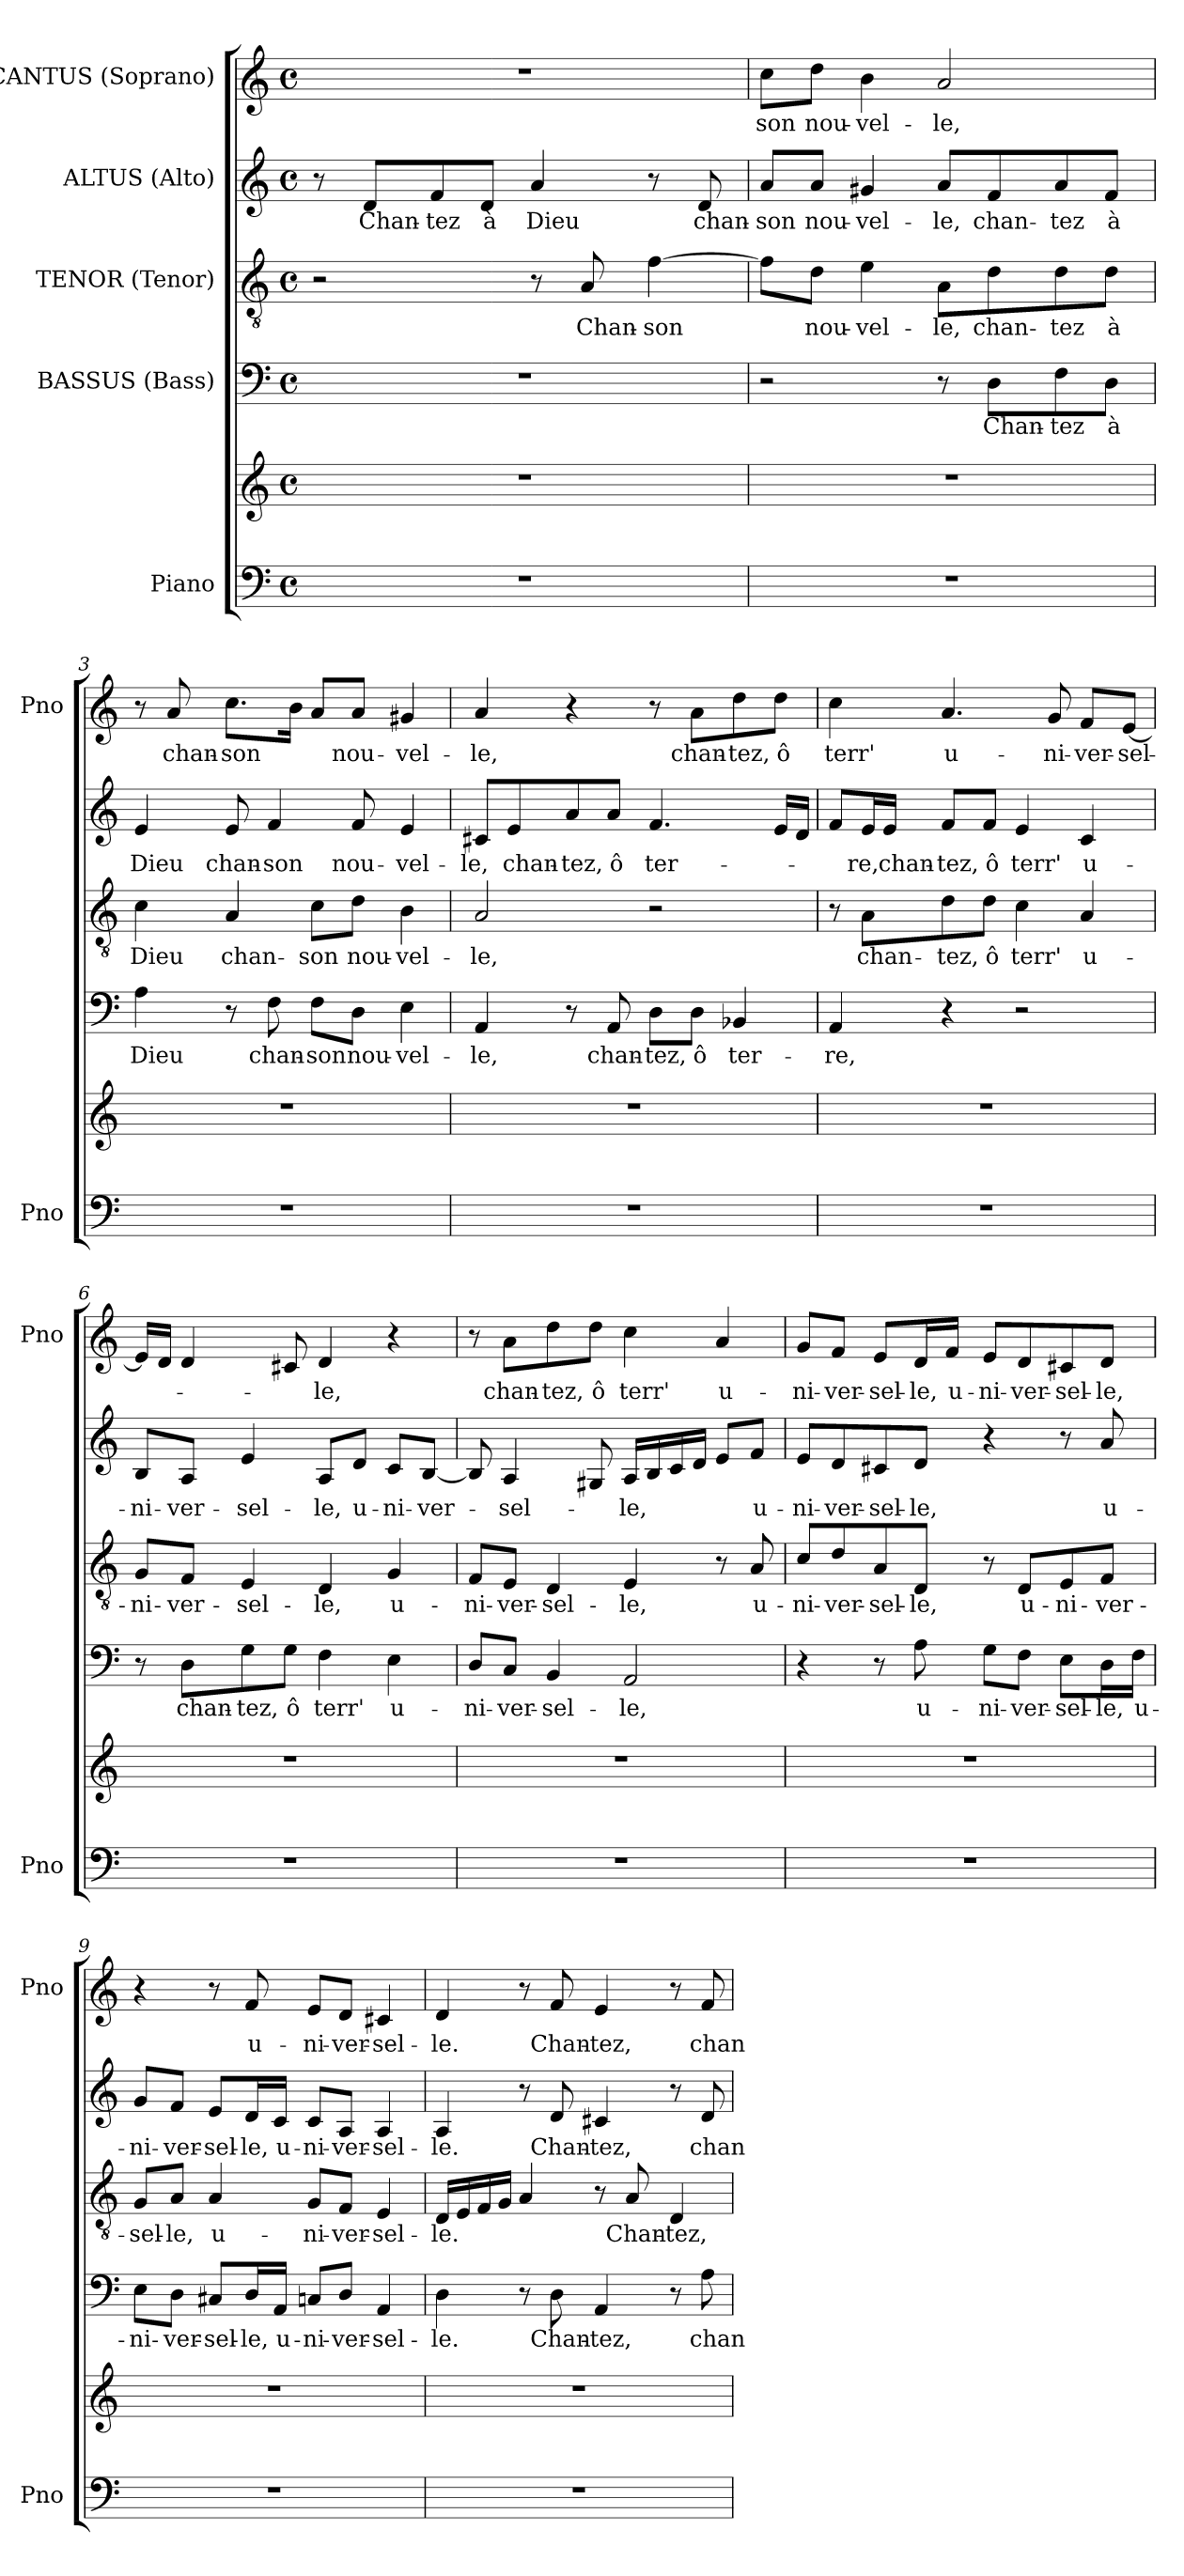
**kern	**kern	**kern	**text	**kern	**text	**kern	**text	**kern	**text
*part5	*part5	*part4	*part4	*part3	*part3	*part2	*part2	*part1	*part1
*staff6	*staff5	*staff4	*staff4	*staff3	*staff3	*staff2	*staff2	*staff1	*staff1
*I"Piano	*	*I"BASSUS (Bass)	*	*I"TENOR (Tenor)	*	*I"ALTUS (Alto)	*	*I"CANTUS (Soprano)	*
*I'Pno	*	*	*	*	*	*	*	*I'Pno	*
*clefF4	*clefG2	*clefF4	*	*clefGv2	*	*clefG2	*	*clefG2	*
*k[]	*k[]	*k[]	*	*k[]	*	*k[]	*	*k[]	*
*a:	*a:	*a:	*	*a:	*	*a:	*	*a:	*
*M4/4	*M4/4	*M4/4	*	*M4/4	*	*M4/4	*	*M4/4	*
*met(c)	*met(c)	*met(c)	*	*met(c)	*	*met(c)	*	*met(c)	*
=1	=1	=1	=1	=1	=1	=1	=1	=1	=1
1r	1r	1r	.	2r	.	8r	.	1r	.
.	.	.	.	.	.	8d/L	Chan-	.	.
.	.	.	.	.	.	8f/	-tez	.	.
.	.	.	.	.	.	8d/J	à	.	.
.	.	.	.	8r	.	4a/	Dieu	.	.
.	.	.	.	8A/	Chan-	.	.	.	.
.	.	.	.	[4f\	-son	8r	.	.	.
.	.	.	.	.	.	8d/	chan-	.	.
=2	=2	=2	=2	=2	=2	=2	=2	=2	=2
1r	1r	2r	.	8f\L]	.	8a/L	-son	8cc\L	son
.	.	.	.	8d\J	nou-	8a/J	nou-	8dd\J	nou-
.	.	.	.	4e\	-vel-	4g#X/	-vel-	4b\	-vel-
.	.	8r	.	8A\L	-le,	8a/L	-le,	2a/	-le,
.	.	8D\L	Chan-	8d\	chan-	8f/	chan-	.	.
.	.	8F\	-tez	8d\	-tez	8a/	-tez	.	.
.	.	8D\J	à	8d\J	à	8f/J	à	.	.
=3	=3	=3	=3	=3	=3	=3	=3	=3	=3
1r	1r	4A\	Dieu	4c\	Dieu	4e/	Dieu	8r	.
.	.	.	.	.	.	.	.	8a/	chan-
.	.	8r	.	4A/	chan-	8e/	chan-	8.cc\L	-son
.	.	8F\	chan-	.	.	4f/	-son	.	.
.	.	.	.	.	.	.	.	16b\Jk	.
.	.	8F\L	-son	8c\L	-son	.	.	8a/L	.
.	.	8D\J	nou-	8d\J	nou-	8f/	nou-	8a/J	nou-
.	.	4E\	-vel-	4B\	-vel-	4e/	-vel-	4g#X/	-vel-
!!LO:LB:g=z
=4	=4	=4	=4	=4	=4	=4	=4	=4	=4
1r	1r	4AA/	-le,	2A/	-­le,	8c#X/L	-­le,	4a/	-­le,
.	.	.	.	.	.	8e/	chan-	.	.
.	.	8r	.	.	.	8a/	-tez,	4r	.
.	.	8AA/	chan-	.	.	8a/J	ô	.	.
.	.	8D\L	-tez,	2r	.	4.f/	ter-	8r	.
.	.	8D\J	ô	.	.	.	.	8a\L	chan-
.	.	4BB-X/	ter-	.	.	.	.	8dd\	-tez,
.	.	.	.	.	.	16e/LL	.	8dd\J	ô
.	.	.	.	.	.	16d/JJ	.	.	.
=5	=5	=5	=5	=5	=5	=5	=5	=5	=5
1r	1r	4AA/	-re,	8r	.	8f/L	.	4cc\	terr'
.	.	.	.	8A\L	chan-	16e/L	-re,	.	.
.	.	.	.	.	.	16e/JJ	chan-	.	.
.	.	4r	.	8d\	-tez,	8f/L	-tez,	4.a/	u-
.	.	.	.	8d\J	ô	8f/J	ô	.	.
.	.	2r	.	4c\	terr'	4e/	terr'	.	.
.	.	.	.	.	.	.	.	8g/	-ni-
.	.	.	.	4A/	u-	4c/	u-	8f/L	-ver-
.	.	.	.	.	.	.	.	[8e/J	-sel-
=6	=6	=6	=6	=6	=6	=6	=6	=6	=6
1r	1r	8r	.	8G/L	-ni-	8B/L	-ni-	16e/LL]	.
.	.	.	.	.	.	.	.	16d/JJ	.
.	.	8D\L	chan-	8F/J	-ver-	8A/J	-ver-	4d/	.
.	.	8G\	-tez,	4E/	-sel-	4e/	-sel-	.	.
.	.	8G\J	ô	.	.	.	.	8c#X/	.
.	.	4F\	terr'	4D/	-le,	8A/L	-le,	4d/	-le,
.	.	.	.	.	.	8d/J	u-	.	.
.	.	4E\	u-	4G/	u-	8c/L	-ni-	4r	.
.	.	.	.	.	.	[8B/J	-ver-	.	.
!!LO:LB:g=z
=7	=7	=7	=7	=7	=7	=7	=7	=7	=7
1r	1r	8D/L	-ni-	8F/L	-ni-	8B/]	.	8r	.
.	.	8C/J	-ver-	8E/J	-ver-	4A/	-sel-	8a\L	chan-
.	.	4BB/	-sel-	4D/	-sel-	.	.	8dd\	-tez,
.	.	.	.	.	.	8G#X/	.	8dd\J	ô
.	.	2AA/	-le,	4E/	-le,	16A/LL	-le,	4cc\	terr'
.	.	.	.	.	.	16B/	.	.	.
.	.	.	.	.	.	16c/	.	.	.
.	.	.	.	.	.	16d/JJ	.	.	.
.	.	.	.	8r	.	8e/L	.	4a/	u-
.	.	.	.	8A/	u-	8f/J	u-	.	.
=8	=8	=8	=8	=8	=8	=8	=8	=8	=8
1r	1r	4r	.	8c/L	-ni-	8e/L	-ni-	8g/L	-ni-
.	.	.	.	8d/	-ver-	8d/	-ver-	8f/J	-ver-
.	.	8r	.	8A/	-sel-	8c#X/	-sel-	8e/L	-sel-
.	.	8A\	u-	8D/J	-le,	8d/J	-le,	16d/L	-le,
.	.	.	.	.	.	.	.	16f/JJ	u-
.	.	8G\L	-ni-	8r	.	4r	.	8e/L	-ni-
.	.	8F\J	-ver-	8D/L	u-	.	.	8d/	-ver-
.	.	8E\L	-sel-	8E/	-ni-	8r	.	8c#X/	-sel-
.	.	16D\L	-le,	8F/J	-ver-	8a/	u-	8d/J	-le,
.	.	16F\JJ	u-	.	.	.	.	.	.
=9	=9	=9	=9	=9	=9	=9	=9	=9	=9
1r	1r	8E\L	-ni-	8G/L	-sel-	8g/L	-ni-	4r	.
.	.	8D\J	-ver-	8A/J	-le,	8f/J	-ver-	.	.
.	.	8C#X/L	-sel-	4A/	u-	8e/L	-sel-	8r	.
.	.	16D/L	-le,	.	.	16d/L	-le,	8f/	u-
.	.	16AA/JJ	u-	.	.	16c/JJ	u-	.	.
.	.	8Cn/L	-ni-	8G/L	-ni-	8c/L	-ni-	8e/L	-ni-
.	.	8D/J	-ver-	8F/J	-ver-	8A/J	-ver-	8d/J	-ver-
.	.	4AA/	-sel-	4E/	-sel-	4A/	-sel-	4c#X/	-sel-
!!LO:PB:g=z
=10	=10	=10	=10	=10	=10	=10	=10	=10	=10
1r	1r	4D\	-­le.	16D/LL	-­le.	4A/	-­le.	4d/	-­le.
.	.	.	.	16E/	.	.	.	.	.
.	.	.	.	16F/	.	.	.	.	.
.	.	.	.	16G/JJ	.	.	.	.	.
.	.	8r	.	4A/	.	8r	.	8r	.
.	.	8D\	Chan-	.	.	8d/	Chan-	8f/	Chan-
.	.	4AA/	-tez,	8r	.	4c#X/	-tez,	4e/	-tez,
.	.	.	.	8A/	Chan-	.	.	.	.
.	.	8r	.	4D/	-tez,	8r	.	8r	.
.	.	8A\	chan-	.	.	8d/	chan-	8f/	chan-
=	=	=	=	=	=	=	=	=	=
*-	*-	*-	*-	*-	*-	*-	*-	*-	*-
